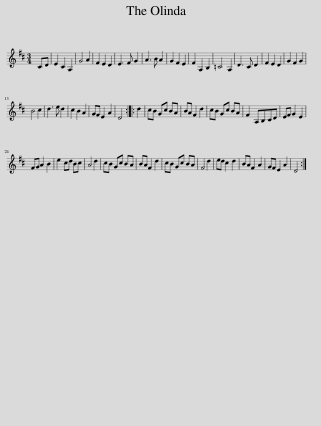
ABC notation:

X:1
L:1/8
M:3/4
I:linebreak $
K:D
V:1 treble
V:1
 CD | E2 C2 A,2 | G4 A2 | F2 E2 D2 | E3 F G2 | %5
 A3 B A2 | G2 F2 E2 | F2 A,2 B,2 | =C4 A,2 | D3 C D2 | %10
 F2 E2 D2 | G2 F2 G2 |$ B4 c2 | d3 e d2 | c2 B2 A2 | %15
 GF E2 A2 | D4 :: d2 | cB Gc BA | BA F2 d2 | %20
 cB Gc BA | F2 A,B,CD | EF G2 E2 |$ FG A2 B2 | e2 cd Bc | %25
 A4 d2 | cB Gc BA | BA F2 d2 | cB Gc BA | F4 d2 | %30
 ed c2 d2 | BA F2 A2 | GF E2 A2 | D4 :| %34
